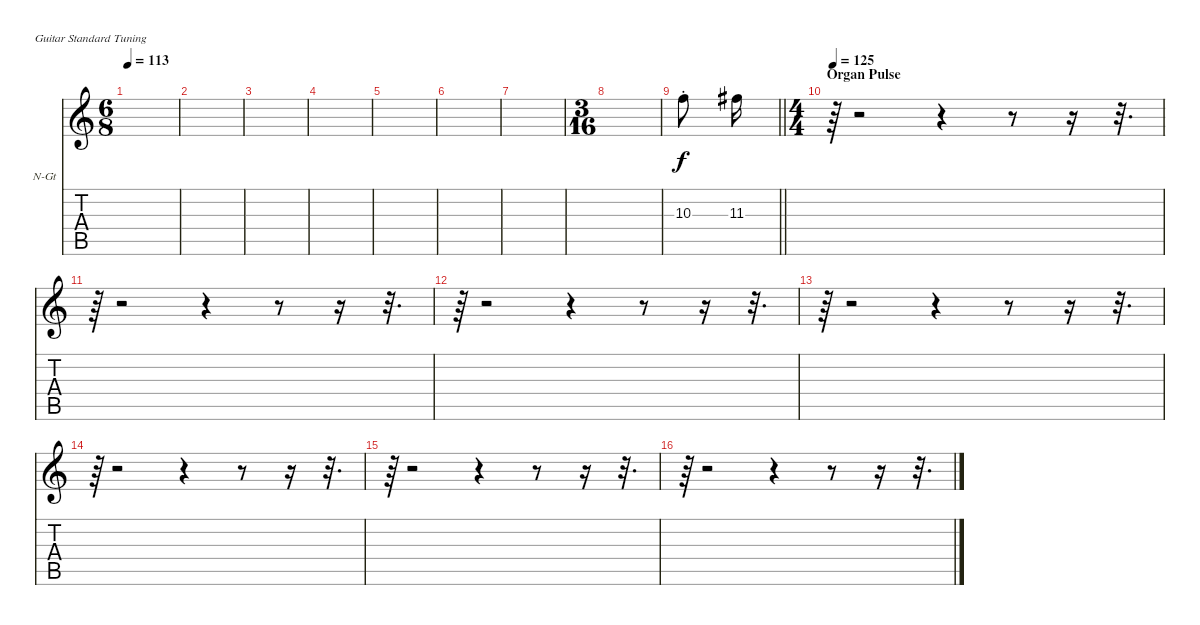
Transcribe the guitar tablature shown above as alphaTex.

\bracketExtendMode nobrackets
\firstSystemTrackNameOrientation horizontal
\otherSystemsTrackNameOrientation horizontal
\track ("Fredrik Akesson - Acoustic" "N-Gt") {instrument acousticguitarnylon}
\staff {score tabs}
\tuning (E4 B3 G3 D3 A2 E2)
\ts (6 8)
\tempo 113
\clef g2
\ks c
|
|
|
|
|
|
|
\ts (3 16)
|
\beaming (8 1)
\barLineRight lightlight
10.3{st}.8{dy f} 11.3.16 |
\ts (4 4)
\beaming (8 2 2 2 2)
\section ("" "Organ Pulse")
\tempo 125
r.64 r.2 r.4 r.8 r.16 r.32{d} |
r.64 r.2 r.4 r.8 r.16 r.32{d} |
r.64 r.2 r.4 r.8 r.16 r.32{d} |
r.64 r.2 r.4 r.8 r.16 r.32{d} |
r.64 r.2 r.4 r.8 r.16 r.32{d} |
r.64 r.2 r.4 r.8 r.16 r.32{d} |
r.64 r.2 r.4 r.8 r.16 r.32{d}
